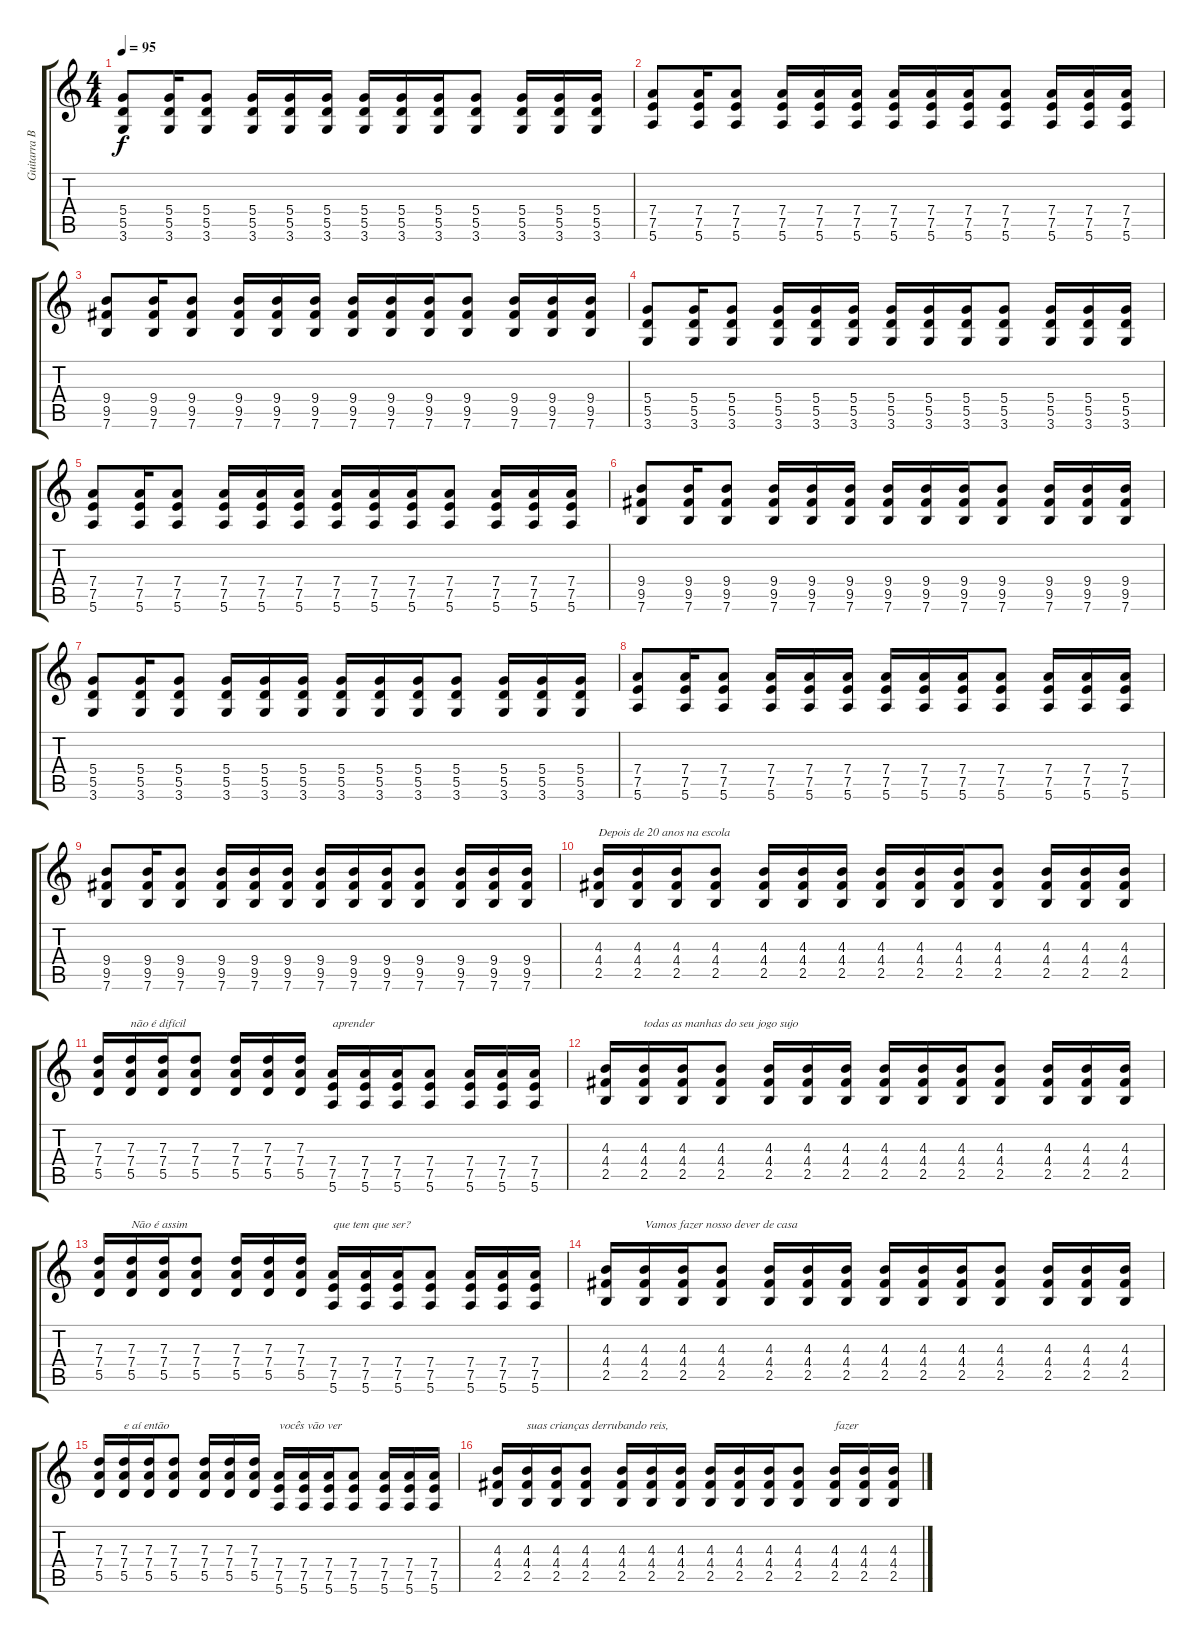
\track ("Guitarra Base" "Guitarra B") {instrument acousticguitarsteel}
\staff {score tabs}
\tuning (E4 B3 G3 D3 A2 E2) {hide}
\ts (4 4)
\tempo 95
\clef g2
\ks c
(5.4 5.5 3.6).8{dy f} (5.4 5.5 3.6).16 (5.4 5.5 3.6).8 (5.4 5.5 3.6).16 (5.4 5.5 3.6).16 (5.4 5.5 3.6).16 (5.4 5.5 3.6).16 (5.4 5.5 3.6).16 (5.4 5.5 3.6).16 (5.4 5.5 3.6).8 (5.4 5.5 3.6).16 (5.4 5.5 3.6).16 (5.4 5.5 3.6).16 |
(7.4 7.5 5.6).8 (7.4 7.5 5.6).16 (7.4 7.5 5.6).8 (7.4 7.5 5.6).16 (7.4 7.5 5.6).16 (7.4 7.5 5.6).16 (7.4 7.5 5.6).16 (7.4 7.5 5.6).16 (7.4 7.5 5.6).16 (7.4 7.5 5.6).8 (7.4 7.5 5.6).16 (7.4 7.5 5.6).16 (7.4 7.5 5.6).16 |
(9.4 9.5 7.6).8 (9.4 9.5 7.6).16 (9.4 9.5 7.6).8 (9.4 9.5 7.6).16 (9.4 9.5 7.6).16 (9.4 9.5 7.6).16 (9.4 9.5 7.6).16 (9.4 9.5 7.6).16 (9.4 9.5 7.6).16 (9.4 9.5 7.6).8 (9.4 9.5 7.6).16 (9.4 9.5 7.6).16 (9.4 9.5 7.6).16 |
(5.4 5.5 3.6).8 (5.4 5.5 3.6).16 (5.4 5.5 3.6).8 (5.4 5.5 3.6).16 (5.4 5.5 3.6).16 (5.4 5.5 3.6).16 (5.4 5.5 3.6).16 (5.4 5.5 3.6).16 (5.4 5.5 3.6).16 (5.4 5.5 3.6).8 (5.4 5.5 3.6).16 (5.4 5.5 3.6).16 (5.4 5.5 3.6).16 |
(7.4 7.5 5.6).8 (7.4 7.5 5.6).16 (7.4 7.5 5.6).8 (7.4 7.5 5.6).16 (7.4 7.5 5.6).16 (7.4 7.5 5.6).16 (7.4 7.5 5.6).16 (7.4 7.5 5.6).16 (7.4 7.5 5.6).16 (7.4 7.5 5.6).8 (7.4 7.5 5.6).16 (7.4 7.5 5.6).16 (7.4 7.5 5.6).16 |
(9.4 9.5 7.6).8 (9.4 9.5 7.6).16 (9.4 9.5 7.6).8 (9.4 9.5 7.6).16 (9.4 9.5 7.6).16 (9.4 9.5 7.6).16 (9.4 9.5 7.6).16 (9.4 9.5 7.6).16 (9.4 9.5 7.6).16 (9.4 9.5 7.6).8 (9.4 9.5 7.6).16 (9.4 9.5 7.6).16 (9.4 9.5 7.6).16 |
(5.4 5.5 3.6).8 (5.4 5.5 3.6).16 (5.4 5.5 3.6).8 (5.4 5.5 3.6).16 (5.4 5.5 3.6).16 (5.4 5.5 3.6).16 (5.4 5.5 3.6).16 (5.4 5.5 3.6).16 (5.4 5.5 3.6).16 (5.4 5.5 3.6).8 (5.4 5.5 3.6).16 (5.4 5.5 3.6).16 (5.4 5.5 3.6).16 |
(7.4 7.5 5.6).8 (7.4 7.5 5.6).16 (7.4 7.5 5.6).8 (7.4 7.5 5.6).16 (7.4 7.5 5.6).16 (7.4 7.5 5.6).16 (7.4 7.5 5.6).16 (7.4 7.5 5.6).16 (7.4 7.5 5.6).16 (7.4 7.5 5.6).8 (7.4 7.5 5.6).16 (7.4 7.5 5.6).16 (7.4 7.5 5.6).16 |
(9.4 9.5 7.6).8 (9.4 9.5 7.6).16 (9.4 9.5 7.6).8 (9.4 9.5 7.6).16 (9.4 9.5 7.6).16 (9.4 9.5 7.6).16 (9.4 9.5 7.6).16 (9.4 9.5 7.6).16 (9.4 9.5 7.6).16 (9.4 9.5 7.6).8 (9.4 9.5 7.6).16 (9.4 9.5 7.6).16 (9.4 9.5 7.6).16 |
(4.3 4.4 2.5).16{txt "Depois de 20 anos na escola"} (4.3 4.4 2.5).16 (4.3 4.4 2.5).16 (4.3 4.4 2.5).8 (4.3 4.4 2.5).16 (4.3 4.4 2.5).16 (4.3 4.4 2.5).16 (4.3 4.4 2.5).16 (4.3 4.4 2.5).16 (4.3 4.4 2.5).16 (4.3 4.4 2.5).8 (4.3 4.4 2.5).16 (4.3 4.4 2.5).16 (4.3 4.4 2.5).16 |
(7.3 7.4 5.5).16 (7.3 7.4 5.5).16{txt "não é difícil"} (7.3 7.4 5.5).16 (7.3 7.4 5.5).8 (7.3 7.4 5.5).16 (7.3 7.4 5.5).16 (7.3 7.4 5.5).16 (7.4 7.5 5.6).16{txt "aprender"} (7.4 7.5 5.6).16 (7.4 7.5 5.6).16 (7.4 7.5 5.6).8 (7.4 7.5 5.6).16 (7.4 7.5 5.6).16 (7.4 7.5 5.6).16 |
(4.3 4.4 2.5).16 (4.3 4.4 2.5).16{txt "todas as manhas do seu jogo sujo"} (4.3 4.4 2.5).16 (4.3 4.4 2.5).8 (4.3 4.4 2.5).16 (4.3 4.4 2.5).16 (4.3 4.4 2.5).16 (4.3 4.4 2.5).16 (4.3 4.4 2.5).16 (4.3 4.4 2.5).16 (4.3 4.4 2.5).8 (4.3 4.4 2.5).16 (4.3 4.4 2.5).16 (4.3 4.4 2.5).16 |
(7.3 7.4 5.5).16 (7.3 7.4 5.5).16{txt "Não é assim"} (7.3 7.4 5.5).16 (7.3 7.4 5.5).8 (7.3 7.4 5.5).16 (7.3 7.4 5.5).16 (7.3 7.4 5.5).16 (7.4 7.5 5.6).16{txt "que tem que ser?"} (7.4 7.5 5.6).16 (7.4 7.5 5.6).16 (7.4 7.5 5.6).8 (7.4 7.5 5.6).16 (7.4 7.5 5.6).16 (7.4 7.5 5.6).16 |
(4.3 4.4 2.5).16 (4.3 4.4 2.5).16{txt "Vamos fazer nosso dever de casa"} (4.3 4.4 2.5).16 (4.3 4.4 2.5).8 (4.3 4.4 2.5).16 (4.3 4.4 2.5).16 (4.3 4.4 2.5).16 (4.3 4.4 2.5).16 (4.3 4.4 2.5).16 (4.3 4.4 2.5).16 (4.3 4.4 2.5).8 (4.3 4.4 2.5).16 (4.3 4.4 2.5).16 (4.3 4.4 2.5).16 |
(7.3 7.4 5.5).16 (7.3 7.4 5.5).16{txt "e aí então"} (7.3 7.4 5.5).16 (7.3 7.4 5.5).8 (7.3 7.4 5.5).16 (7.3 7.4 5.5).16 (7.3 7.4 5.5).16 (7.4 7.5 5.6).16{txt "vocês vão ver"} (7.4 7.5 5.6).16 (7.4 7.5 5.6).16 (7.4 7.5 5.6).8 (7.4 7.5 5.6).16 (7.4 7.5 5.6).16 (7.4 7.5 5.6).16 |
(4.3 4.4 2.5).16 (4.3 4.4 2.5).16{txt "suas crianças derrubando reis,"} (4.3 4.4 2.5).16 (4.3 4.4 2.5).8 (4.3 4.4 2.5).16 (4.3 4.4 2.5).16 (4.3 4.4 2.5).16 (4.3 4.4 2.5).16 (4.3 4.4 2.5).16 (4.3 4.4 2.5).16 (4.3 4.4 2.5).8 (4.3 4.4 2.5).16{txt "fazer"} (4.3 4.4 2.5).16 (4.3 4.4 2.5).16
